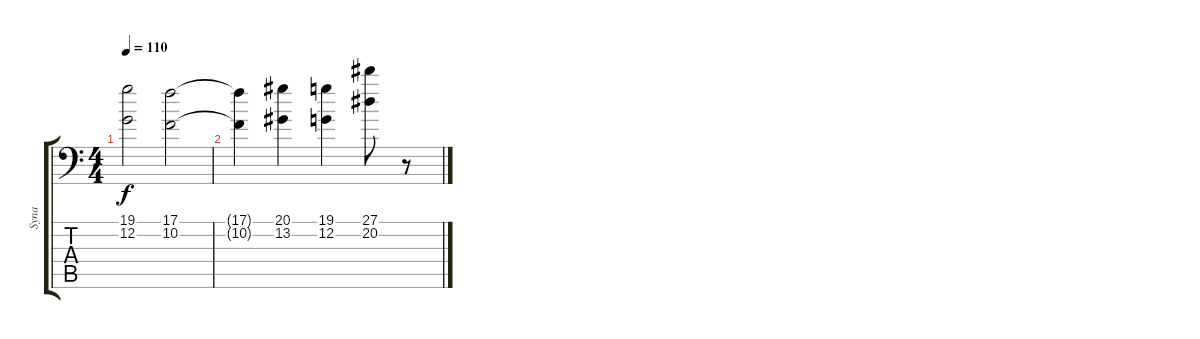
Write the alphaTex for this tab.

\track ("Syna" "Syna") {instrument fx1rain}
\staff {score tabs}
\tuning (C4 G3 Eb3 Bb2 F2 Bb1) {hide}
\ts (4 4)
\tempo 110
\clef f4
\ks c
(19.1 12.2).2{dy f} (17.1 10.2).2 |
(17.1{t} 10.2{t}).4 (20.1 13.2).4 (19.1 12.2).4 (27.1 20.2).8 r.8
